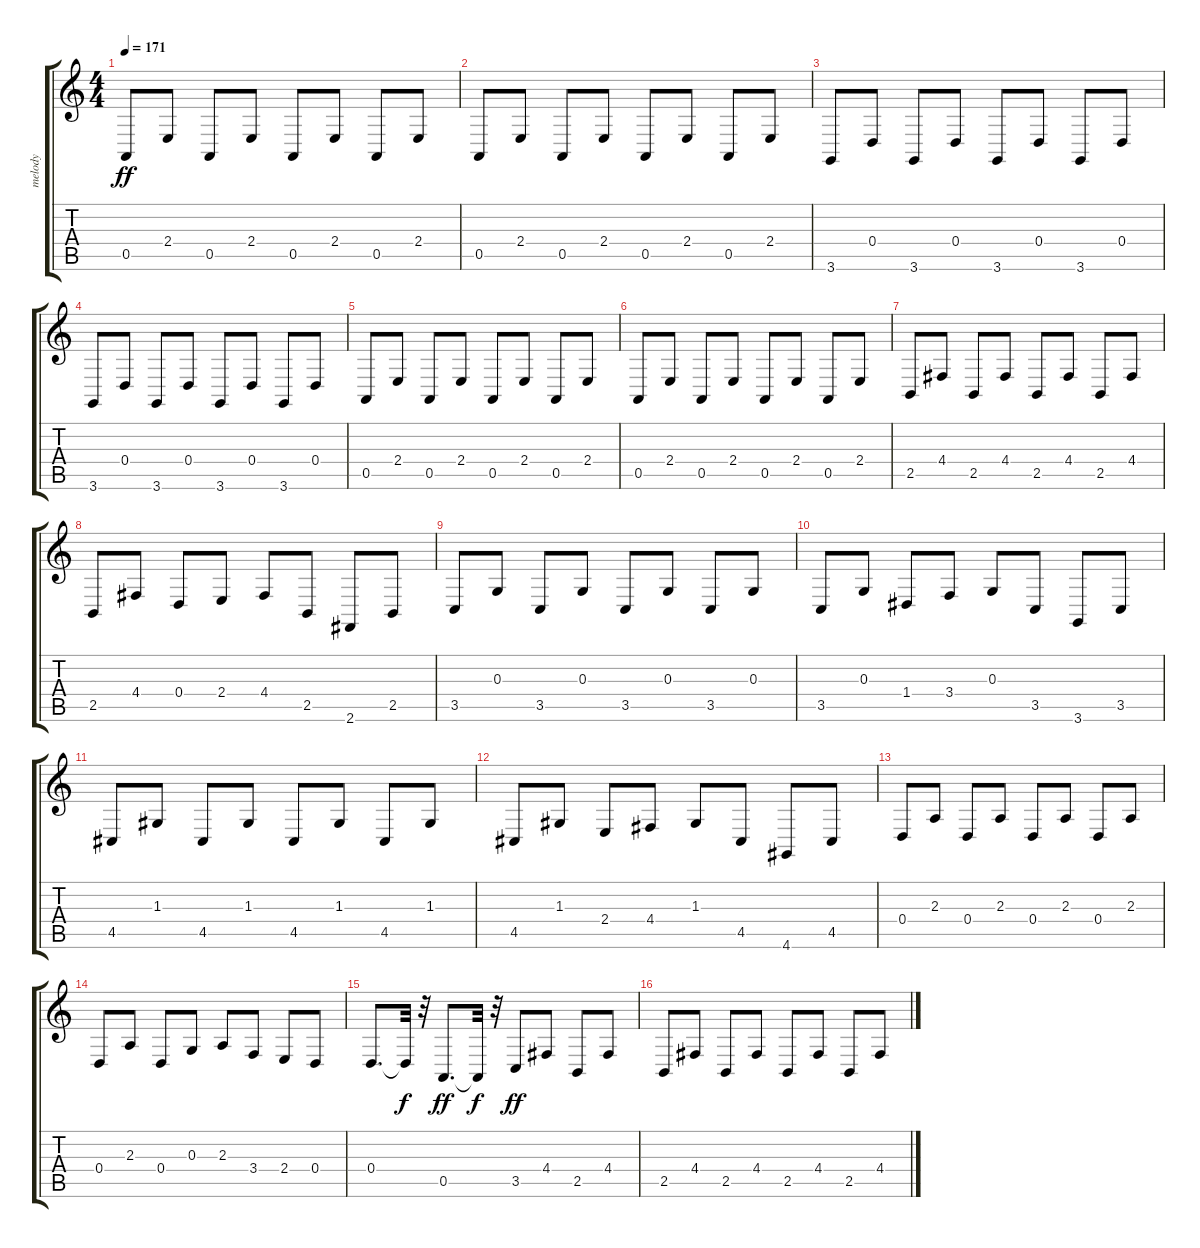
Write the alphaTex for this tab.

\track ("melody" "melody") {instrument lead1square}
\staff {score tabs}
\tuning (E4 B3 G3 D3 A2 E2) {hide}
\ts (4 4)
\tempo 171
\clef g2
\ks c
0.5.8{dy ff} 2.4.8 0.5.8 2.4.8 0.5.8 2.4.8 0.5.8 2.4.8 |
0.5.8 2.4.8 0.5.8 2.4.8 0.5.8 2.4.8 0.5.8 2.4.8 |
3.6.8 0.4.8 3.6.8 0.4.8 3.6.8 0.4.8 3.6.8 0.4.8 |
3.6.8 0.4.8 3.6.8 0.4.8 3.6.8 0.4.8 3.6.8 0.4.8 |
0.5.8 2.4.8 0.5.8 2.4.8 0.5.8 2.4.8 0.5.8 2.4.8 |
0.5.8 2.4.8 0.5.8 2.4.8 0.5.8 2.4.8 0.5.8 2.4.8 |
2.5.8 4.4.8 2.5.8 4.4.8 2.5.8 4.4.8 2.5.8 4.4.8 |
2.5.8 4.4.8 0.4.8 2.4.8 4.4.8 2.5.8 2.6.8 2.5.8 |
3.5.8 0.3.8 3.5.8 0.3.8 3.5.8 0.3.8 3.5.8 0.3.8 |
3.5.8 0.3.8 1.4.8 3.4.8 0.3.8 3.5.8 3.6.8 3.5.8 |
4.5.8 1.3.8 4.5.8 1.3.8 4.5.8 1.3.8 4.5.8 1.3.8 |
4.5.8 1.3.8 2.4.8 4.4.8 1.3.8 4.5.8 4.6.8 4.5.8 |
0.4.8 2.3.8 0.4.8 2.3.8 0.4.8 2.3.8 0.4.8 2.3.8 |
0.4.8 2.3.8 0.4.8 0.3.8 2.3.8 3.4.8 2.4.8 0.4.8 |
0.4.8{d} 0.4{t}.32{dy f} r.32 0.5.8{d dy ff} 0.5{t}.32{dy f} r.32 3.5.8{dy ff} 4.4.8 2.5.8 4.4.8 |
2.5.8 4.4.8 2.5.8 4.4.8 2.5.8 4.4.8 2.5.8 4.4.8
